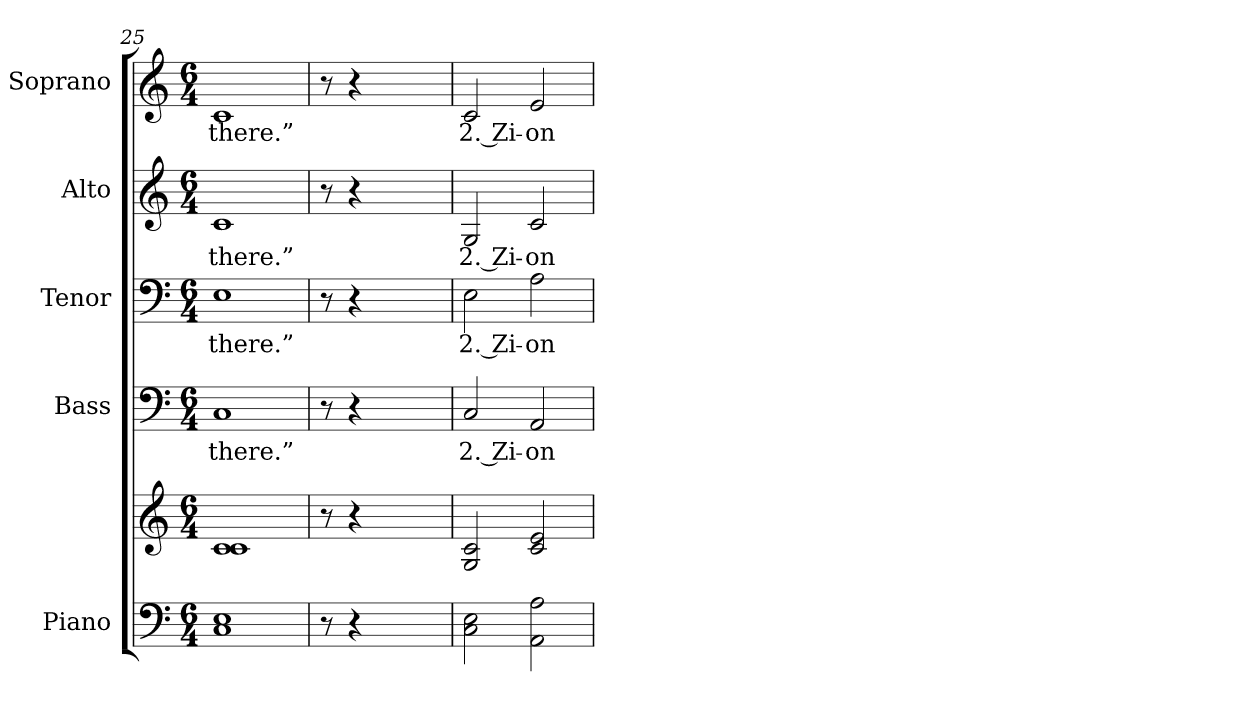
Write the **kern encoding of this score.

**kern	**kern	**kern	**text	**kern	**text	**kern	**text	**kern	**text
*part5	*part5	*part4	*part4	*part3	*part3	*part2	*part2	*part1	*part1
*staff6	*staff5	*staff4	*staff4	*staff3	*staff3	*staff2	*staff2	*staff1	*staff1
*I"Piano	*	*I"Bass	*	*I"Tenor	*	*I"Alto	*	*I"Soprano	*
*I'Pno.	*	*I'B.	*	*I'T.	*	*I'A.	*	*I'S.	*
!!LO:PB:g=z
*clefF4	*clefG2	*clefF4	*	*clefF4	*	*clefG2	*	*clefG2	*
*k[]	*k[]	*k[]	*	*k[]	*	*k[]	*	*k[]	*
*C:	*C:	*C:	*	*C:	*	*C:	*	*C:	*
*M6/4	*M6/4	*M6/4	*	*M6/4	*	*M6/4	*	*M6/4	*
=25	=25	=25	=25	=25	=25	=25	=25	=25	=25
!	!	!	!LO:LY:b:color=#000000	!	!	!	!	!	!
!	!	!	!	!	!LO:LY:b:color=#000000	!	!	!	!
!	!	!	!	!	!	!	!LO:LY:b:color=#000000	!	!
!	!	!	!	!	!	!	!	!	!LO:LY:b:color=#000000
1Ci 1Ei	1ci 1ci	1Ci	there.”	1Ei	there.”	1ci	there.”	1ci	there.”
=26	=26	=26	=26	=26	=26	=26	=26	=26	=26
8r	8r	8r	.	8r	.	8r	.	8r	.
4r	4r	4r	.	4r	.	4r	.	4r	.
=27	=27	=27	=27	=27	=27	=27	=27	=27	=27
!	!	!	!LO:LY:b:color=#000000	!	!	!	!	!	!
!	!	!	!	!	!LO:LY:b:color=#000000	!	!	!	!
!	!	!	!	!	!	!	!LO:LY:b:color=#000000	!	!
!	!	!	!	!	!	!	!	!	!LO:LY:b:color=#000000
2Ci\ 2Ei	2Gi/ 2ci	2Ci/	2. Zi-	2Ei\	2. Zi-	2Gi/	2. Zi-	2ci/	2. Zi-
!	!	!	!LO:LY:b:color=#000000	!	!	!	!	!	!
!	!	!	!	!	!LO:LY:b:color=#000000	!	!	!	!
!	!	!	!	!	!	!	!LO:LY:b:color=#000000	!	!
!	!	!	!	!	!	!	!	!	!LO:LY:b:color=#000000
2AAi\ 2Ai	2ci/ 2ei	2AAi/	-on	2Ai\	-on	2ci/	-on	2ei/	-on
=	=	=	=	=	=	=	=	=	=
*-	*-	*-	*-	*-	*-	*-	*-	*-	*-
